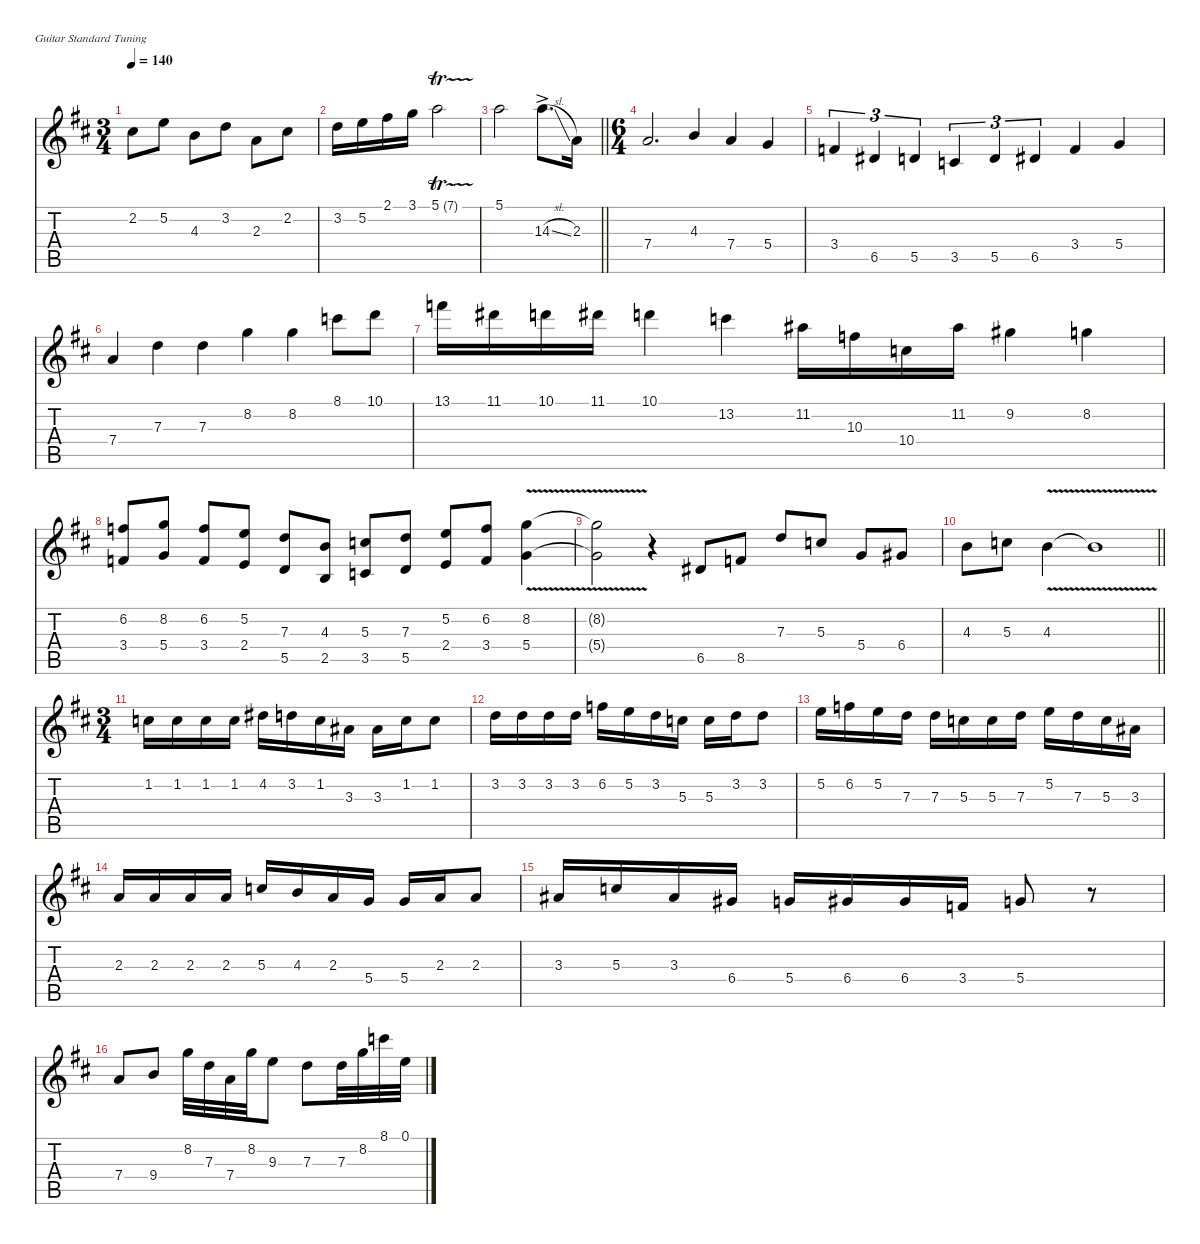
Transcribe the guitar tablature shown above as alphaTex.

\defaultSystemsLayout 4
\hideDynamics
\bracketExtendMode nobrackets
\singleTrackTrackNamePolicy hidden
\multiTrackTrackNamePolicy hidden
\otherSystemsTrackNameOrientation horizontal
\track ("Guitar 1" "guit.") {defaultSystemsLayout 4 instrument electricguitarclean}
\staff {score tabs}
\tuning (E4 B3 G3 D3 A2 E2)
\ts (3 4)
\tempo 140
\clef g2
\ks d
2.2{acc #}.8{dy f beam Down} 5.2{acc forcenatural}.8{beam Down} 4.3{acc forcenatural}.8{beam Down} 3.2{acc forcenatural}.8{beam Down} 2.3{acc forcenatural}.8{beam Down} 2.2{acc #}.8{beam Down} |
3.2{acc forcenatural}.16{beam Down} 5.2{acc forcenatural}.16{beam Down} 2.1{acc #}.16{beam Down} 3.1{acc forcenatural}.16{beam Down} 5.1{tr (7 16) acc forcenatural}.2{beam Down} |
\barLineRight lightlight
5.1{acc forcenatural}.2{beam Down} 14.3{sl ac acc forcenatural}.8{d beam Down} 2.3{acc forcenatural}.16{beam Down} |
\ts (6 4)
7.4{acc forcenatural}.2{d beam Up} 4.3{acc forcenatural}.4{beam Up} 7.4{acc forcenatural}.4{beam Up} 5.4{acc forcenatural}.4{beam Up} |
3.4{acc forcenatural}.4{tu (3 2) beam Up} 6.5{acc #}.4{tu (3 2) beam Up} 5.5{acc forcenatural}.4{tu (3 2) beam Up} 3.5{acc forcenatural}.4{tu (3 2) beam Up} 5.5{acc forcenatural}.4{tu (3 2) beam Up} 6.5{acc #}.4{tu (3 2) beam Up} 3.4{acc forcenatural}.4{beam Up} 5.4{acc forcenatural}.4{beam Up} |
7.4{acc forcenatural}.4{beam Up} 7.3{acc forcenatural}.4{beam Down} 7.3{acc forcenatural}.4{beam Down} 8.2{acc forcenatural}.4{beam Down} 8.2{acc forcenatural}.4{beam Down} 8.1{acc forcenatural}.8{beam Down} 10.1{acc forcenatural}.8{beam Down} |
13.1{acc forcenatural}.16{beam Down} 11.1{acc #}.16{beam Down} 10.1{acc forcenatural}.16{beam Down} 11.1{acc #}.16{beam Down} 10.1{acc forcenatural}.4{beam Down} 13.2{acc forcenatural}.4{beam Down} 11.2{acc #}.16{beam Down} 10.3{acc forcenatural}.16{beam Down} 10.4{acc forcenatural}.16{beam Down} 11.2{acc #}.16{beam Down} 9.2{acc #}.4{beam Down} 8.2{acc forcenatural}.4{beam Down} |
(6.2{acc forcenatural} 3.4{acc forcenatural}).8{beam Up} (8.2{acc forcenatural} 5.4{acc forcenatural}).8{beam Up} (6.2{acc forcenatural} 3.4{acc forcenatural}).8{beam Up} (5.2{acc forcenatural} 2.4{acc forcenatural}).8{beam Up} (7.3{acc forcenatural} 5.5{acc forcenatural}).8{beam Up} (4.3{acc forcenatural} 2.5{acc forcenatural}).8{beam Up} (5.3{acc forcenatural} 3.5{acc forcenatural}).8{beam Up} (7.3{acc forcenatural} 5.5{acc forcenatural}).8{beam Up} (5.2{acc forcenatural} 2.4{acc forcenatural}).8{beam Up} (6.2{acc forcenatural} 3.4{acc forcenatural}).8{beam Up} (8.2{v acc forcenatural} 5.4{acc forcenatural}).4{beam Down} |
(8.2{v t acc forcenatural} 5.4{t acc forcenatural}).2{beam Down} r.4{beam Down} 6.5{acc #}.8{beam Up} 8.5{acc forcenatural}.8{beam Up} 7.3{acc forcenatural}.8{beam Up} 5.3{acc forcenatural}.8{beam Up} 5.4{acc forcenatural}.8{beam Up} 6.4{acc #}.8{beam Up} |
\barLineRight lightlight
4.3{acc forcenatural}.8{beam Down} 5.3{acc forcenatural}.8{beam Down} 4.3{v acc forcenatural}.4{beam Down} 4.3{v t acc forcenatural}.1{beam Down} |
\ts (3 4)
1.2{acc forcenatural}.16{beam Down} 1.2{acc forcenatural}.16{beam Down} 1.2{acc forcenatural}.16{beam Down} 1.2{acc forcenatural}.16{beam Down} 4.2{acc #}.16{beam Down} 3.2{acc forcenatural}.16{beam Down} 1.2{acc forcenatural}.16{beam Down} 3.3{acc #}.16{beam Down} 3.3{acc #}.16{beam Down} 1.2{acc forcenatural}.16{beam Down} 1.2{acc forcenatural}.8{beam Down} |
3.2{acc forcenatural}.16{beam Down} 3.2{acc forcenatural}.16{beam Down} 3.2{acc forcenatural}.16{beam Down} 3.2{acc forcenatural}.16{beam Down} 6.2{acc forcenatural}.16{beam Down} 5.2{acc forcenatural}.16{beam Down} 3.2{acc forcenatural}.16{beam Down} 5.3{acc forcenatural}.16{beam Down} 5.3{acc forcenatural}.16{beam Down} 3.2{acc forcenatural}.16{beam Down} 3.2{acc forcenatural}.8{beam Down} |
5.2{acc forcenatural}.16{beam Down} 6.2{acc forcenatural}.16{beam Down} 5.2{acc forcenatural}.16{beam Down} 7.3{acc forcenatural}.16{beam Down} 7.3{acc forcenatural}.16{beam Down} 5.3{acc forcenatural}.16{beam Down} 5.3{acc forcenatural}.16{beam Down} 7.3{acc forcenatural}.16{beam Down} 5.2{acc forcenatural}.16{beam Down} 7.3{acc forcenatural}.16{beam Down} 5.3{acc forcenatural}.16{beam Down} 3.3{acc #}.16{beam Down} |
2.3{acc forcenatural}.16{beam Up} 2.3{acc forcenatural}.16{beam Up} 2.3{acc forcenatural}.16{beam Up} 2.3{acc forcenatural}.16{beam Up} 5.3{acc forcenatural}.16{beam Up} 4.3{acc forcenatural}.16{beam Up} 2.3{acc forcenatural}.16{beam Up} 5.4{acc forcenatural}.16{beam Up} 5.4{acc forcenatural}.16{beam Up} 2.3{acc forcenatural}.16{beam Up} 2.3{acc forcenatural}.8{beam Up} |
3.3{acc #}.16{beam Up} 5.3{acc forcenatural}.16{beam Up} 3.3{acc #}.16{beam Up} 6.4{acc #}.16{beam Up} 5.4{acc forcenatural}.16{beam Up} 6.4{acc #}.16{beam Up} 6.4{acc #}.16{beam Up} 3.4{acc forcenatural}.16{beam Up} 5.4{acc forcenatural}.8{beam Up} r.8{beam Up} |
7.4{acc forcenatural}.8{beam Up} 9.4{acc forcenatural}.8{beam Up} 8.2{acc forcenatural}.32{beam Down} 7.3{acc forcenatural}.32{beam Down} 7.4{acc forcenatural}.32{beam Down} 8.2{acc forcenatural}.32{beam Down} 9.3{acc forcenatural}.8{beam Down} 7.3{acc forcenatural}.8{beam Down} 7.3{acc forcenatural}.32{beam Down} 8.2{acc forcenatural}.32{beam Down} 8.1{acc forcenatural}.32{beam Down} 0.1{acc forcenatural}.32{beam Down}
